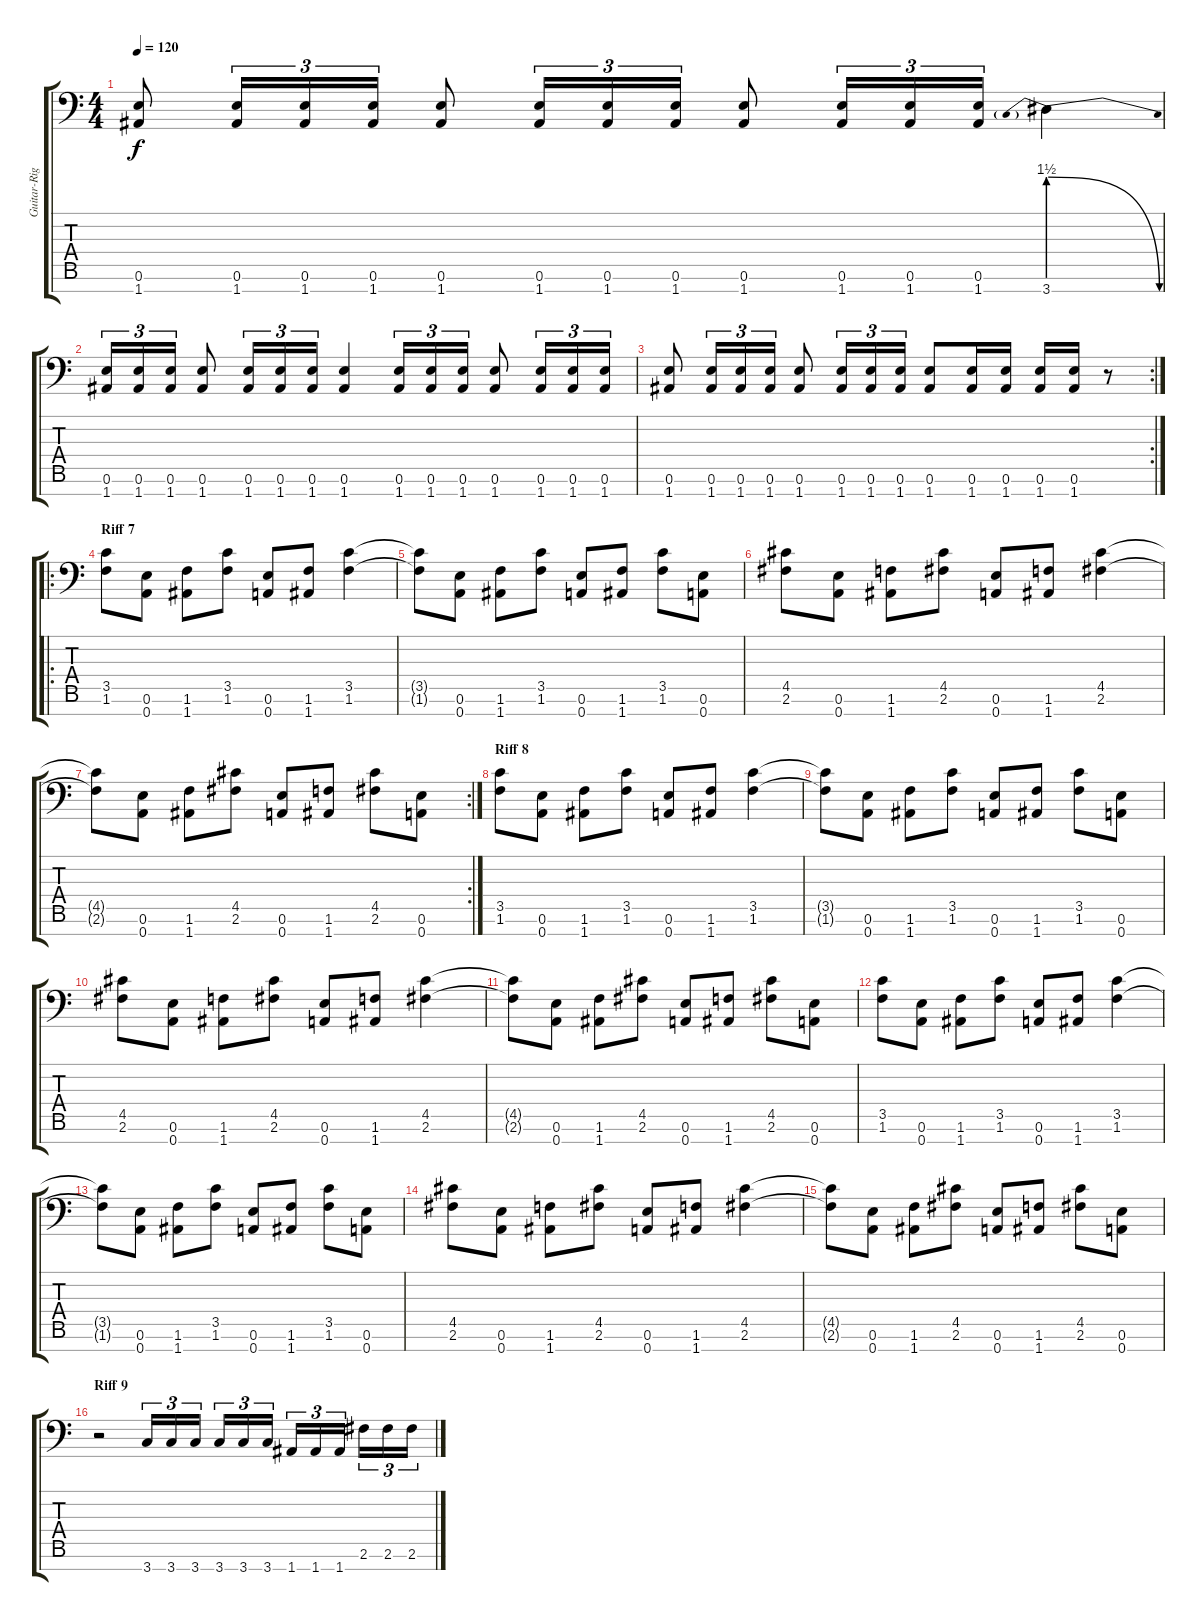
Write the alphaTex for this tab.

\track ("Guitar-Right" "Guitar-Rig") {instrument distortionguitar}
\staff {score tabs}
\tuning (E4 B3 G3 D3 A2 E2 A1) {hide}
\ts (4 4)
\tempo 120
\clef f4
\ks c
(0.6 1.7).8{dy f} (0.6 1.7).16{tu (3 2)} (0.6 1.7).16{tu (3 2)} (0.6 1.7).16{tu (3 2)} (0.6 1.7).8 (0.6 1.7).16{tu (3 2)} (0.6 1.7).16{tu (3 2)} (0.6 1.7).16{tu (3 2)} (0.6 1.7).8 (0.6 1.7).16{tu (3 2)} (0.6 1.7).16{tu (3 2)} (0.6 1.7).16{tu (3 2)} 3.7{be (prebendrelease 0 6 60 0)}.4 |
(0.6 1.7).16{tu (3 2)} (0.6 1.7).16{tu (3 2)} (0.6 1.7).16{tu (3 2)} (0.6 1.7).8 (0.6 1.7).16{tu (3 2)} (0.6 1.7).16{tu (3 2)} (0.6 1.7).16{tu (3 2)} (0.6 1.7).4 (0.6 1.7).16{tu (3 2)} (0.6 1.7).16{tu (3 2)} (0.6 1.7).16{tu (3 2)} (0.6 1.7).8 (0.6 1.7).16{tu (3 2)} (0.6 1.7).16{tu (3 2)} (0.6 1.7).16{tu (3 2)} |
\rc 2
(0.6 1.7).8 (0.6 1.7).16{tu (3 2)} (0.6 1.7).16{tu (3 2)} (0.6 1.7).16{tu (3 2)} (0.6 1.7).8 (0.6 1.7).16{tu (3 2)} (0.6 1.7).16{tu (3 2)} (0.6 1.7).16{tu (3 2)} (0.6 1.7).8 (0.6 1.7).16 (0.6 1.7).16 (0.6 1.7).16 (0.6 1.7).16 r.8 |
\ro
\section ("" "Riff 7")
(3.5 1.6).8 (0.6 0.7).8 (1.6 1.7).8 (3.5 1.6).8 (0.6 0.7).8 (1.6 1.7).8 (3.5 1.6).4 |
(3.5{t} 1.6{t}).8 (0.6 0.7).8 (1.6 1.7).8 (3.5 1.6).8 (0.6 0.7).8 (1.6 1.7).8 (3.5 1.6).8 (0.6 0.7).8 |
(4.5 2.6).8 (0.6 0.7).8 (1.6 1.7).8 (4.5 2.6).8 (0.6 0.7).8 (1.6 1.7).8 (4.5 2.6).4 |
\rc 2
(4.5{t} 2.6{t}).8 (0.6 0.7).8 (1.6 1.7).8 (4.5 2.6).8 (0.6 0.7).8 (1.6 1.7).8 (4.5 2.6).8 (0.6 0.7).8 |
\section ("" "Riff 8")
(3.5 1.6).8 (0.6 0.7).8 (1.6 1.7).8 (3.5 1.6).8 (0.6 0.7).8 (1.6 1.7).8 (3.5 1.6).4 |
(3.5{t} 1.6{t}).8 (0.6 0.7).8 (1.6 1.7).8 (3.5 1.6).8 (0.6 0.7).8 (1.6 1.7).8 (3.5 1.6).8 (0.6 0.7).8 |
(4.5 2.6).8 (0.6 0.7).8 (1.6 1.7).8 (4.5 2.6).8 (0.6 0.7).8 (1.6 1.7).8 (4.5 2.6).4 |
(4.5{t} 2.6{t}).8 (0.6 0.7).8 (1.6 1.7).8 (4.5 2.6).8 (0.6 0.7).8 (1.6 1.7).8 (4.5 2.6).8 (0.6 0.7).8 |
(3.5 1.6).8 (0.6 0.7).8 (1.6 1.7).8 (3.5 1.6).8 (0.6 0.7).8 (1.6 1.7).8 (3.5 1.6).4 |
(3.5{t} 1.6{t}).8 (0.6 0.7).8 (1.6 1.7).8 (3.5 1.6).8 (0.6 0.7).8 (1.6 1.7).8 (3.5 1.6).8 (0.6 0.7).8 |
(4.5 2.6).8 (0.6 0.7).8 (1.6 1.7).8 (4.5 2.6).8 (0.6 0.7).8 (1.6 1.7).8 (4.5 2.6).4 |
(4.5{t} 2.6{t}).8 (0.6 0.7).8 (1.6 1.7).8 (4.5 2.6).8 (0.6 0.7).8 (1.6 1.7).8 (4.5 2.6).8 (0.6 0.7).8 |
\section ("" "Riff 9")
r.2 3.7.16{tu (3 2)} 3.7.16{tu (3 2)} 3.7.16{tu (3 2)} 3.7.16{tu (3 2)} 3.7.16{tu (3 2)} 3.7.16{tu (3 2)} 1.7.16{tu (3 2)} 1.7.16{tu (3 2)} 1.7.16{tu (3 2)} 2.6.16{tu (3 2)} 2.6.16{tu (3 2)} 2.6.16{tu (3 2)}
